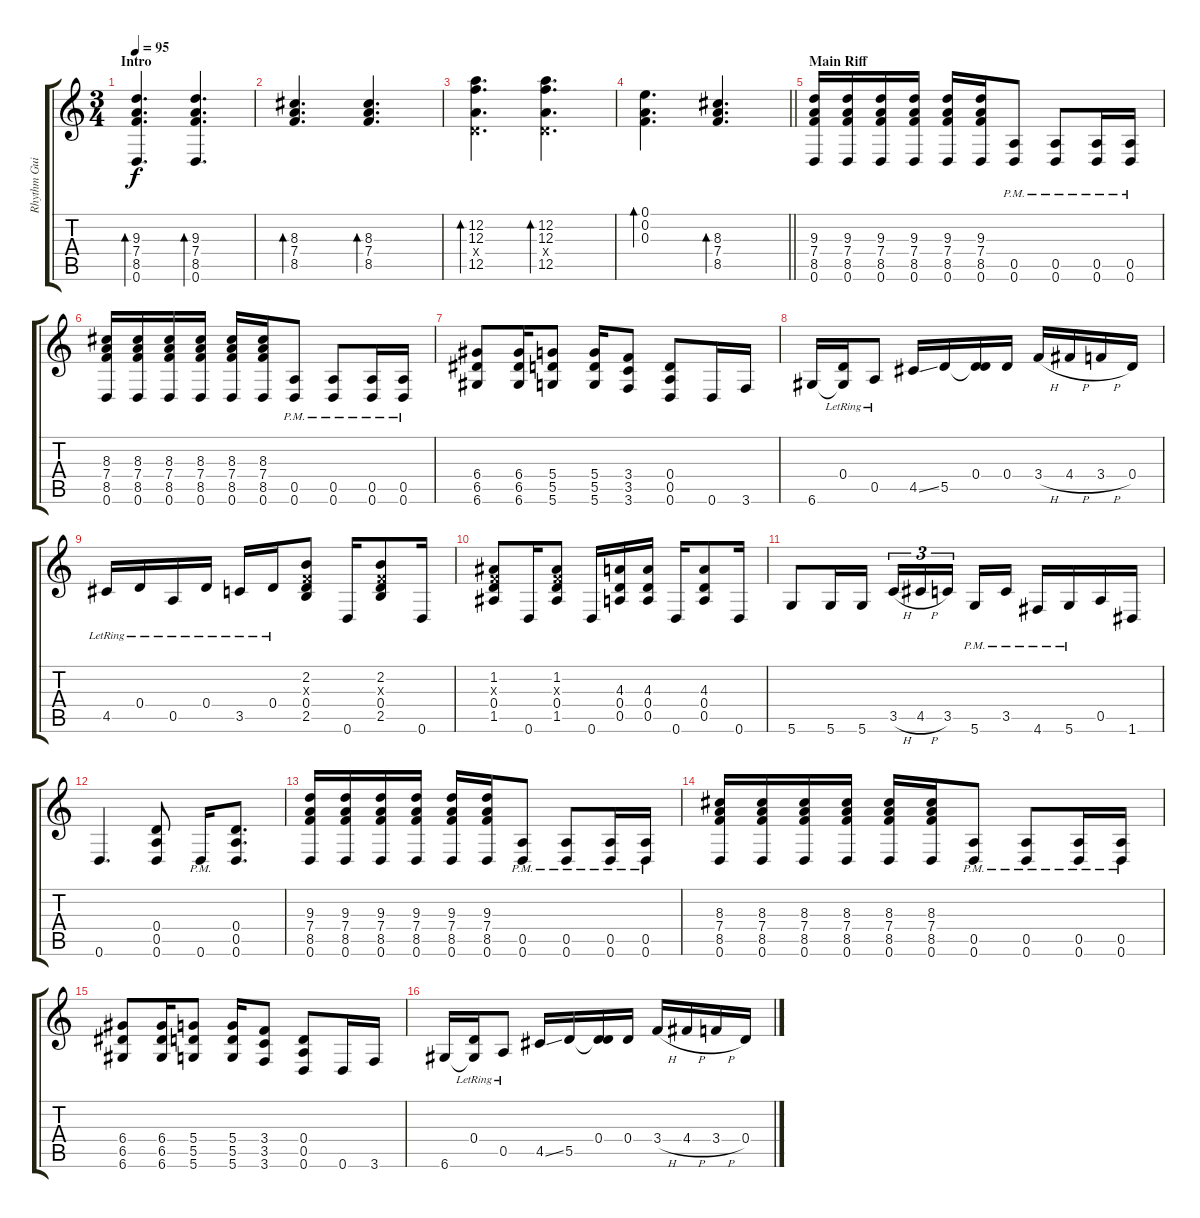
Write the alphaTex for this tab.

\track ("Rhythm Guitar 1" "Rhythm Gui") {instrument distortionguitar}
\staff {score tabs}
\tuning (E4 A3 F3 D3 A2 D2) {hide}
\ts (3 4)
\section ("" "Intro")
\tempo 95
\clef g2
\ks c
(9.3 7.4 8.5 0.6).4{d bd 240 dy f instrument electricguitarjazz} (9.3 7.4 8.5 0.6).4{d bd 240} |
(8.3 7.4 8.5).4{d bd 240} (8.3 7.4 8.5).4{d bd 240} |
(12.2 12.3 0.4{x} 12.5).4{d bd 240} (12.2 12.3 0.4{x} 12.5).4{d bd 240} |
\barLineRight lightlight
(0.1 0.2 0.3).4{d bd 240} (8.3 7.4 8.5).4{d bd 240} |
\section ("" "Main Riff ")
(9.3 7.4 8.5 0.6).16{instrument distortionguitar} (9.3 7.4 8.5 0.6).16 (9.3 7.4 8.5 0.6).16 (9.3 7.4 8.5 0.6).16 (9.3 7.4 8.5 0.6).16 (9.3 7.4 8.5 0.6).16 (0.5 0.6{pm}).8 (0.5{pm} 0.6{pm}).8 (0.5{pm} 0.6{pm}).16 (0.5{pm} 0.6{pm}).16 |
(8.3 7.4 8.5 0.6).16 (8.3 7.4 8.5 0.6).16 (8.3 7.4 8.5 0.6).16 (8.3 7.4 8.5 0.6).16 (8.3 7.4 8.5 0.6).16 (8.3 7.4 8.5 0.6).16 (0.5{pm} 0.6{pm}).8 (0.5{pm} 0.6{pm}).8 (0.5{pm} 0.6{pm}).16 (0.5{pm} 0.6{pm}).16 |
(6.4 6.5 6.6).8 (6.4 6.5 6.6).16 (5.4 5.5 5.6).8 (5.4 5.5 5.6).16 (3.4 3.5 3.6).8 (0.4 0.5 0.6).8 0.6.16 3.6.16 |
6.6.16 (0.4{lr} 6.6{t}).16 0.5{lr}.8 4.5{ss}.16 5.5.16 (0.4 5.5{t}).16 0.4.16 3.4{h}.16 4.4{h}.16 3.4{h}.16 0.4.16 |
4.5{lr}.16 0.4{lr}.16 0.5{lr}.16 0.4{lr}.16 3.5{lr}.16 0.4{lr}.16 (2.2 0.3{x} 0.4 2.5).8 0.6.16 (2.2 0.3{x} 0.4 2.5).8 0.6.16 |
(1.2 0.3{x} 0.4 1.5).8 0.6.16 (1.2 0.3{x} 0.4 1.5).8 0.6.16 (4.3 0.4 0.5).16 (4.3 0.4 0.5).16 0.6.16 (4.3 0.4 0.5).8 0.6.16 |
5.6.8 5.6.16 5.6.16 3.5{h}.16{tu (3 2)} 4.5{h}.16{tu (3 2)} 3.5.16{tu (3 2) beam splitsecondary} 5.6{pm}.16 3.5{pm}.16 4.6{pm}.16 5.6{pm}.16 0.5.16 1.6.16 |
0.6.4{d} (0.4 0.5 0.6).8 0.6{pm}.16 (0.4 0.5 0.6).8{d} |
(9.3 7.4 8.5 0.6).16 (9.3 7.4 8.5 0.6).16 (9.3 7.4 8.5 0.6).16 (9.3 7.4 8.5 0.6).16 (9.3 7.4 8.5 0.6).16 (9.3 7.4 8.5 0.6).16 (0.5 0.6{pm}).8 (0.5{pm} 0.6{pm}).8 (0.5{pm} 0.6{pm}).16 (0.5{pm} 0.6{pm}).16 |
(8.3 7.4 8.5 0.6).16 (8.3 7.4 8.5 0.6).16 (8.3 7.4 8.5 0.6).16 (8.3 7.4 8.5 0.6).16 (8.3 7.4 8.5 0.6).16 (8.3 7.4 8.5 0.6).16 (0.5{pm} 0.6{pm}).8 (0.5{pm} 0.6{pm}).8 (0.5{pm} 0.6{pm}).16 (0.5{pm} 0.6{pm}).16 |
(6.4 6.5 6.6).8 (6.4 6.5 6.6).16 (5.4 5.5 5.6).8 (5.4 5.5 5.6).16 (3.4 3.5 3.6).8 (0.4 0.5 0.6).8 0.6.16 3.6.16 |
6.6.16 (0.4{lr} 6.6{t}).16 0.5{lr}.8 4.5{ss}.16 5.5.16 (0.4 5.5{t}).16 0.4.16 3.4{h}.16 4.4{h}.16 3.4{h}.16 0.4.16
